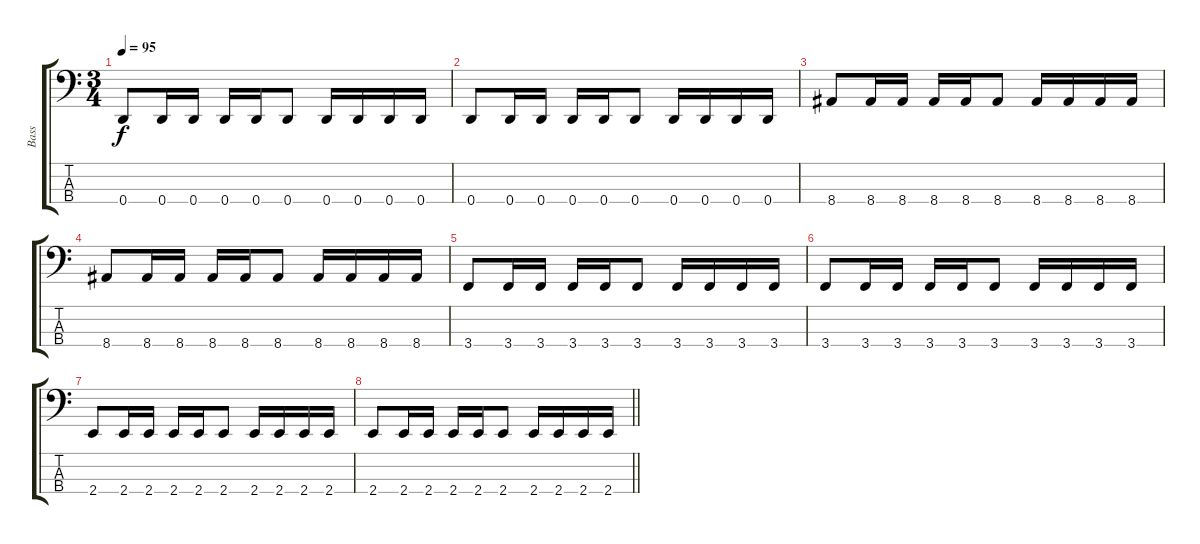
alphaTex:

\track ("Bass" "Bass") {instrument electricbassfinger}
\staff {score tabs}
\tuning (F2 C2 G1 D1) {hide}
\ts (3 4)
\tempo 95
\clef f4
\ks c
0.4.8{dy f} 0.4.16 0.4.16 0.4.16 0.4.16 0.4.8 0.4.16 0.4.16 0.4.16 0.4.16 |
0.4.8 0.4.16 0.4.16 0.4.16 0.4.16 0.4.8 0.4.16 0.4.16 0.4.16 0.4.16 |
8.4.8 8.4.16 8.4.16 8.4.16 8.4.16 8.4.8 8.4.16 8.4.16 8.4.16 8.4.16 |
8.4.8 8.4.16 8.4.16 8.4.16 8.4.16 8.4.8 8.4.16 8.4.16 8.4.16 8.4.16 |
3.4.8 3.4.16 3.4.16 3.4.16 3.4.16 3.4.8 3.4.16 3.4.16 3.4.16 3.4.16 |
3.4.8 3.4.16 3.4.16 3.4.16 3.4.16 3.4.8 3.4.16 3.4.16 3.4.16 3.4.16 |
2.4.8 2.4.16 2.4.16 2.4.16 2.4.16 2.4.8 2.4.16 2.4.16 2.4.16 2.4.16 |
\barLineRight lightlight
2.4.8 2.4.16 2.4.16 2.4.16 2.4.16 2.4.8 2.4.16 2.4.16 2.4.16 2.4.16
